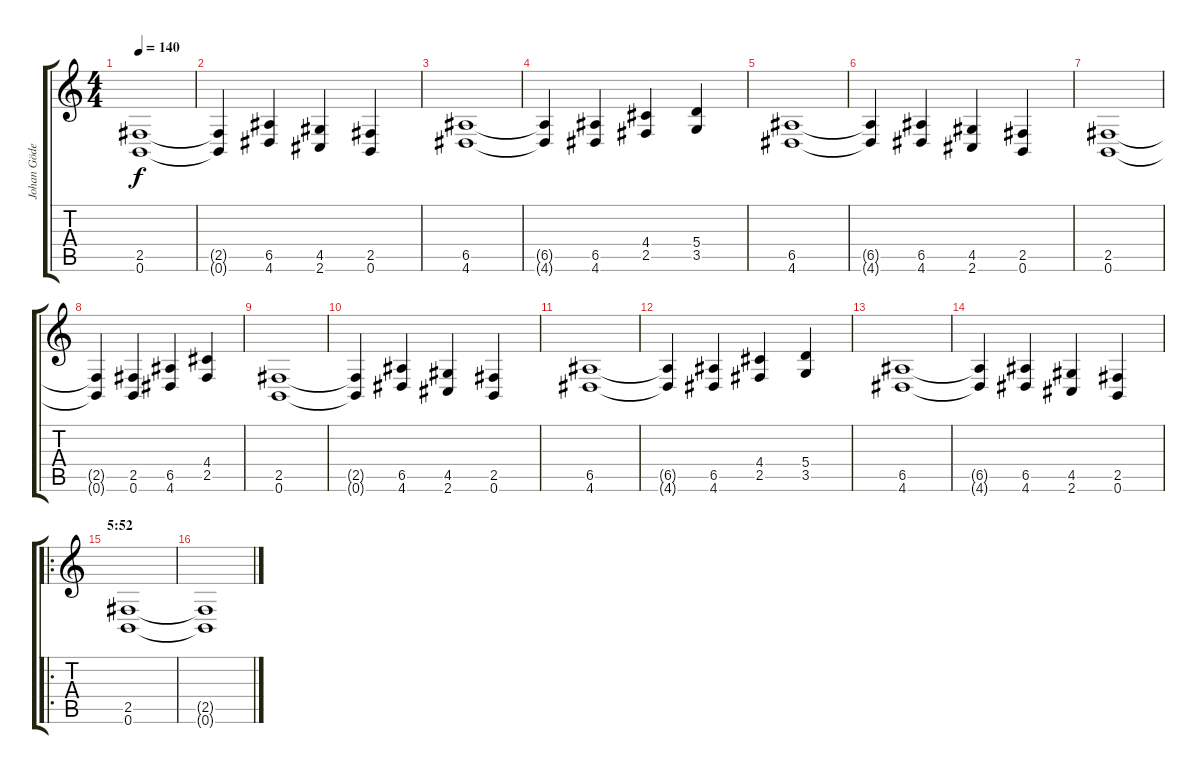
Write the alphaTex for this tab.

\track ("Johan Göderberg" "Johan Göde") {instrument distortionguitar}
\staff {score tabs}
\tuning (B3 Gb3 D3 A2 E2 B1) {hide}
\ts (4 4)
\tempo 140
\clef g2
\ks c
(2.5 0.6).1{dy f} |
(2.5{t} 0.6{t}).4 (6.5 4.6).4 (4.5 2.6).4 (2.5 0.6).4 |
(6.5 4.6).1 |
(6.5{t} 4.6{t}).4 (6.5 4.6).4 (4.4 2.5).4 (5.4 3.5).4 |
(6.5 4.6).1 |
(6.5{t} 4.6{t}).4 (6.5 4.6).4 (4.5 2.6).4 (2.5 0.6).4 |
(2.5 0.6).1 |
(2.5{t} 0.6{t}).4 (2.5 0.6).4 (6.5 4.6).4 (4.4 2.5).4 |
(2.5 0.6).1 |
(2.5{t} 0.6{t}).4 (6.5 4.6).4 (4.5 2.6).4 (2.5 0.6).4 |
(6.5 4.6).1 |
(6.5{t} 4.6{t}).4 (6.5 4.6).4 (4.4 2.5).4 (5.4 3.5).4 |
(6.5 4.6).1 |
(6.5{t} 4.6{t}).4 (6.5 4.6).4 (4.5 2.6).4 (2.5 0.6).4 |
\ro
\section ("" "5:52")
(2.5 0.6).1 |
(2.5{t} 0.6{t}).1
